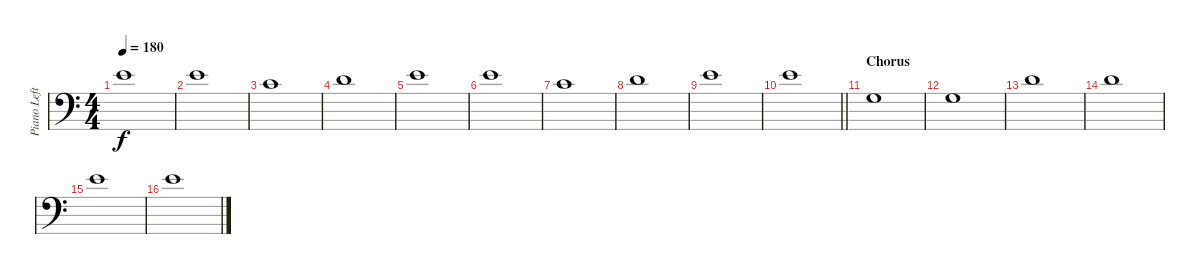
\track ("Piano Left" "Piano Left") {instrument electricbassfinger}
\staff {score}
\tuning (G2 D2 A1 E1) {hide}
\ts (4 4)
\tempo 180
\clef f4
\ks c
9.1.1{dy f} |
9.1.1 |
10.2.1 |
7.1.1 |
9.1.1 |
9.1.1 |
10.2.1 |
7.1.1 |
9.1.1 |
\barLineRight lightlight
9.1.1 |
\section ("" "Chorus")
10.3.1 |
10.3.1 |
7.1.1 |
7.1.1 |
9.1.1 |
9.1.1
